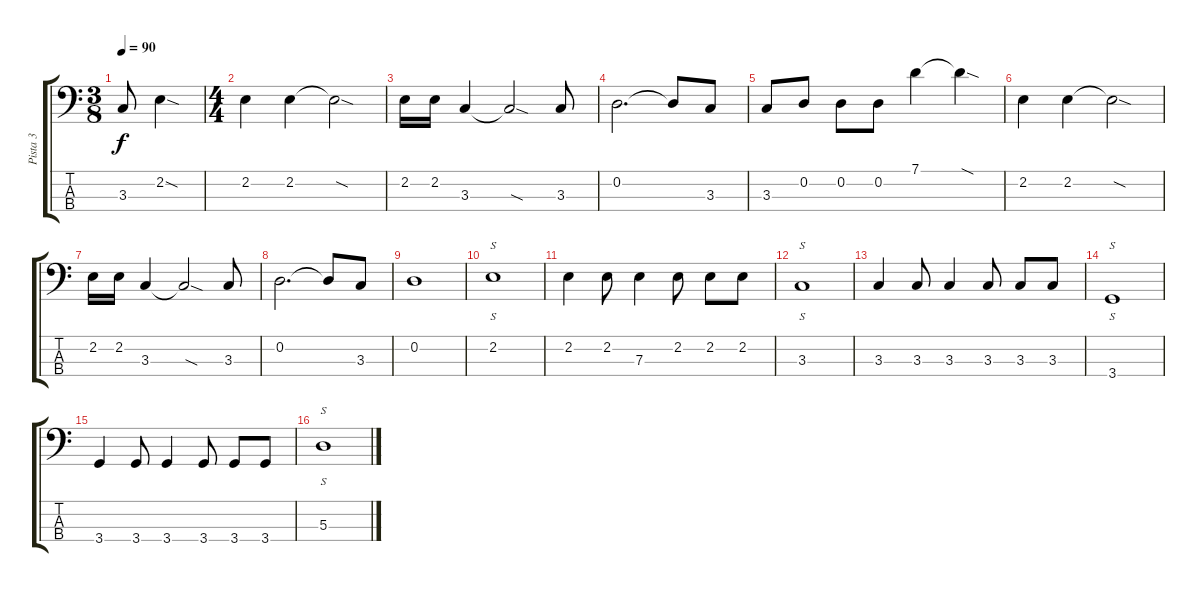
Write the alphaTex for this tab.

\track ("Pista 3" "Pista 3") {instrument electricbassfinger}
\staff {score tabs}
\tuning (G2 D2 A1 E1) {hide}
\ts (3 8)
\tempo 90
\clef f4
\ks c
3.3.8{dy f} 2.2{sod}.4 |
\ts (4 4)
2.2.4 2.2.4 2.2{sod t}.2 |
2.2.16 2.2.16 3.3.4 3.3{sod t}.2 3.3.8 |
0.2.2{d} 0.2{t}.8 3.3.8 |
3.3.8 0.2.8 0.2.8 0.2.8 7.1.4 7.1{sod t}.4 |
2.2.4 2.2.4 2.2{sod t}.2 |
2.2.16 2.2.16 3.3.4 3.3{sod t}.2 3.3.8 |
0.2.2{d} 0.2{t}.8 3.3.8 |
0.2.1 |
2.2.1{s} |
2.2.4 2.2.8 7.3.4 2.2.8 2.2.8 2.2.8 |
3.3.1{s} |
3.3.4 3.3.8 3.3.4 3.3.8 3.3.8 3.3.8 |
3.4.1{s} |
3.4.4 3.4.8 3.4.4 3.4.8 3.4.8 3.4.8 |
5.3.1{s}
